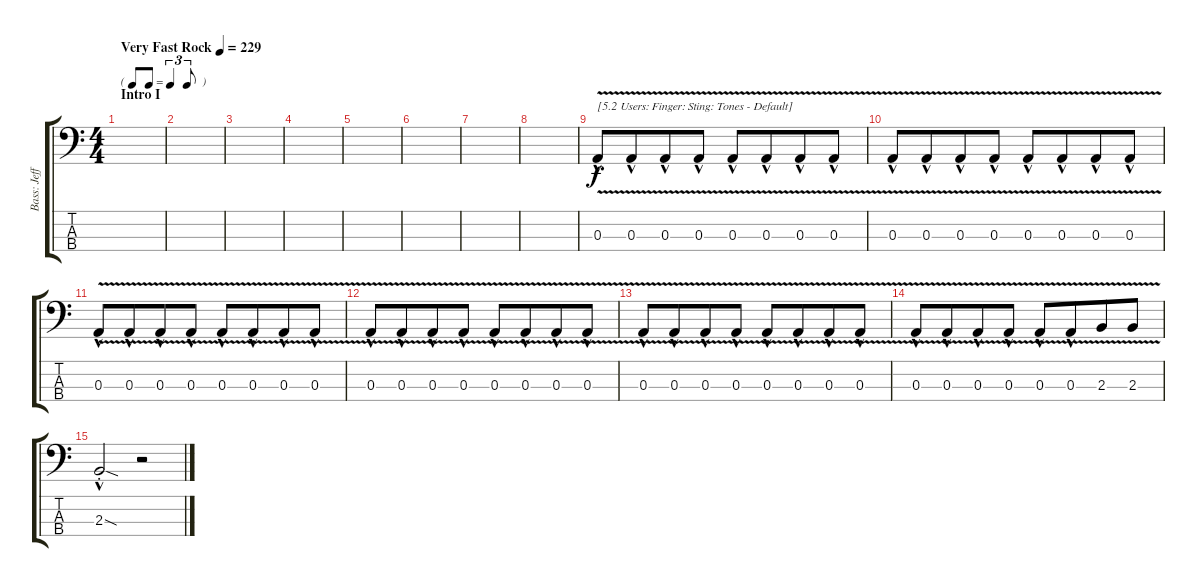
\track ("Bass: Jeff" "Bass: Jeff") {instrument electricbassfinger}
\staff {score tabs}
\tuning (G2 D2 A1 E1) {hide}
\ts (4 4)
\tf triplet8th
\section ("" "Intro I")
\tempo (229 "Very Fast Rock")
\clef f4
\ks c
|
|
|
|
|
|
|
|
0.3{v hac}.8{txt "[5.2 Users: Finger: Sting: Tones - Default]"} 0.3{v hac}.8{beam merge} 0.3{v hac}.8 0.3{v hac}.8 0.3{v hac}.8 0.3{v hac}.8{beam merge} 0.3{v hac}.8 0.3{v hac}.8 |
0.3{v hac}.8 0.3{v hac}.8{beam merge} 0.3{v hac}.8 0.3{v hac}.8 0.3{v hac}.8 0.3{v hac}.8{beam merge} 0.3{v hac}.8 0.3{v hac}.8 |
0.3{v hac}.8 0.3{v hac}.8{beam merge} 0.3{v hac}.8 0.3{v hac}.8 0.3{v hac}.8 0.3{v hac}.8{beam merge} 0.3{v hac}.8 0.3{v hac}.8 |
0.3{v hac}.8 0.3{v hac}.8{beam merge} 0.3{v hac}.8 0.3{v hac}.8 0.3{v hac}.8 0.3{v hac}.8{beam merge} 0.3{v hac}.8 0.3{v hac}.8 |
0.3{v hac}.8 0.3{v hac}.8{beam merge} 0.3{v hac}.8 0.3{v hac}.8 0.3{v hac}.8 0.3{v hac}.8{beam merge} 0.3{v hac}.8 0.3{v hac}.8 |
0.3{v hac}.8 0.3{v hac}.8{beam merge} 0.3{v hac}.8 0.3{v hac}.8 0.3{v hac}.8 0.3{v hac}.8{beam merge} 2.3{v}.8 2.3{v}.8 |
2.3{sod hac st}.2 r.2
